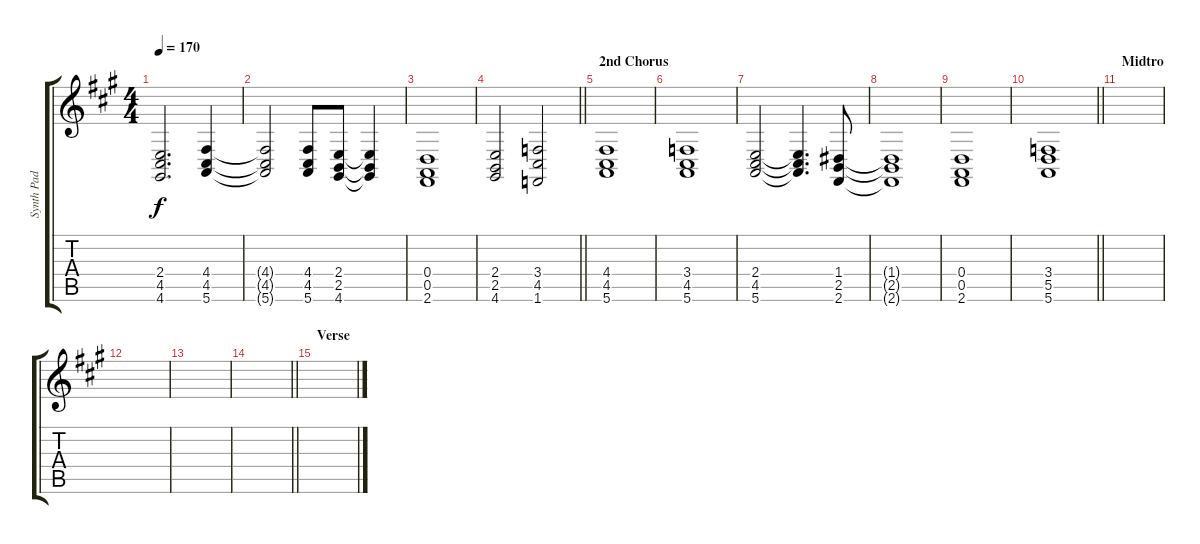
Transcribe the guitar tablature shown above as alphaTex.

\track ("Synth Pad" "Synth Pad") {instrument pad3polysynth}
\staff {score tabs}
\tuning (E4 B3 G3 D3 A2 E2) {hide}
\ts (4 4)
\tempo 170
\clef g2
\ks a
(2.4{t} 4.5{t} 4.6{t}).2{d dy f} (4.4 4.5 5.6).4 |
(4.4{t} 4.5{t} 5.6{t}).2 (4.4 4.5 5.6).8 (2.4 2.5 4.6).8 (2.4{t} 2.5{t} 4.6{t}).4 |
(0.4 0.5 2.6).1 |
\barLineRight lightlight
(2.4 2.5 4.6).2 (3.4 4.5 1.6).2 |
\section ("" "2nd Chorus")
(4.4 4.5 5.6).1 |
(3.4 4.5 5.6).1 |
(2.4 4.5 5.6).2 (2.4{t} 4.5{t} 5.6{t}).4{d} (1.4 2.5 2.6).8 |
(1.4{t} 2.5{t} 2.6{t}).1 |
(0.4 0.5 2.6).1 |
\barLineRight lightlight
(3.4 5.5 5.6).1 |
\section ("" "Midtro")
|
|
|
\barLineRight lightlight
|
\section ("" "Verse")
